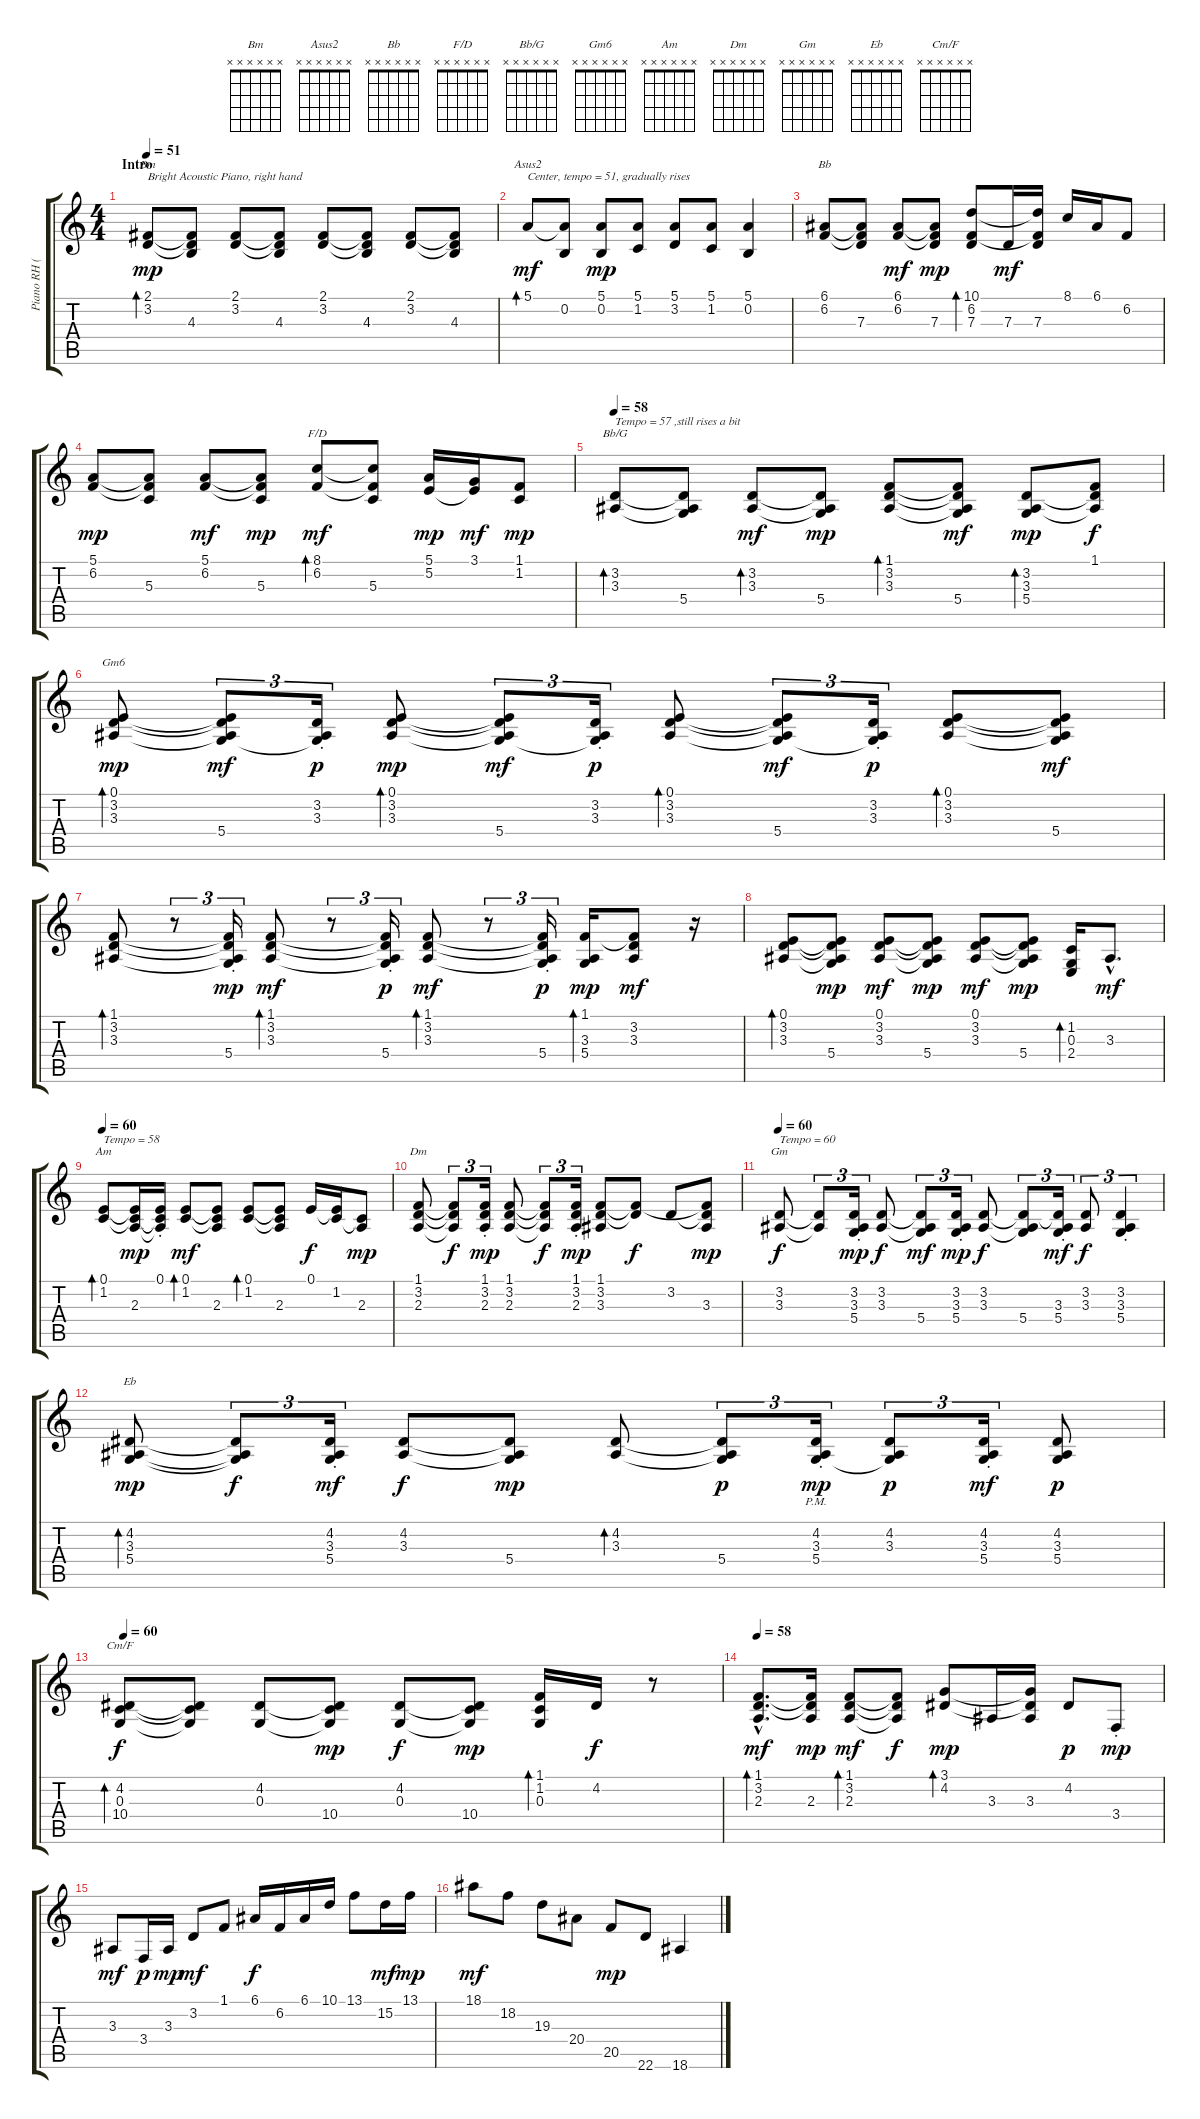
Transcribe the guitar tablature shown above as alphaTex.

\track ("Piano RH (Wright)" "Piano RH (") {instrument brightacousticpiano}
\staff {score tabs}
\tuning (E4 B3 G3 D3 A2 E2) {hide}
\chord ("Bm" x x x x x x)
\chord ("Asus2" x x x x x x)
\chord ("Bb" x x x x x x)
\chord ("F/D" x x x x x x)
\chord ("Bb/G" x x x x x x)
\chord ("Gm6" x x x x x x)
\chord ("Am" x x x x x x)
\chord ("Dm" x x x x x x)
\chord ("Gm" x x x x x x)
\chord ("Eb" x x x x x x)
\chord ("Cm/F" x x x x x x)
\ts (4 4)
\section ("" "Intro")
\tempo 51
\tempo 57
\tempo 51
\clef g2
\ks c
(2.1 3.2).8{bd 120 ch "Bm" txt "Bright Acoustic Piano, right hand" dy mp volume 7 balance 8 instrument brightacousticpiano} (2.1{t} 3.2{t} 4.3).8 (2.1 3.2).8 (2.1{t} 3.2{t} 4.3).8 (2.1 3.2).8 (2.1{t} 3.2{t} 4.3).8 (2.1 3.2).8 (2.1{t} 3.2{t} 4.3).8 |
5.1.8{bd 60 ch "Asus2" txt "Center, tempo = 51, gradually rises " dy mf volume 10} (5.1{t} 0.2).8 (5.1 0.2).8{dy mp} (5.1 1.2).8 (5.1 3.2).8 (5.1 1.2).8 (5.1 0.2).4 |
(6.1 6.2).8{ch "Bb"} (6.1{t} 6.2{t} 7.3).8 (6.1 6.2).8{dy mf} (6.1{t} 6.2{t} 7.3).8{dy mp} (10.1 6.2 7.3).8{bd 120} 7.3.16{dy mf} (10.1{t} 6.2{t} 7.3).16 8.1.16 6.1.16 6.2.8 |
(5.1 6.2).8{dy mp} (5.1{t} 6.2{t} 5.3).8 (5.1 6.2).8{dy mf} (5.1{t} 6.2{t} 5.3).8{dy mp} (8.1 6.2).8{bd 240 ch "F/D" dy mf} (8.1{t} 6.2{t} 5.3).8 (5.1 5.2).16{dy mp} (3.1 5.2{t}).16{dy mf} (1.1 1.2).8{dy mp} |
\tempo 58
(3.2 3.3).8{bd 30 ch "Bb/G" txt "Tempo = 57 ,still rises a bit"} (3.2{t} 3.3{t} 5.4).8 (3.2 3.3).8{bd 120 dy mf} (3.2{t} 3.3{t} 5.4).8{dy mp} (1.1 3.2 3.3).8{bd 120} (1.1{t} 3.2{t} 3.3{t} 5.4).8{dy mf} (3.2 3.3 5.4).8{bd 240 dy mp} (1.1 3.2{t} 3.3{t}).8{dy f} |
(0.1 3.2 3.3).8{bd 60 ch "Gm6" dy mp} (0.1{t} 3.2{t} 3.3{t} 5.4).8{tu (3 2) dy mf} (3.2{st} 3.3{st} 5.4{t}).16{tu (3 2) dy p} (0.1 3.2 3.3).8{bd 60 dy mp} (0.1{t} 3.2{t} 3.3{t} 5.4).8{tu (3 2) dy mf} (3.2{st} 3.3{st} 5.4{t}).16{tu (3 2) dy p} (0.1 3.2 3.3).8{bd 60} (0.1{t} 3.2{t} 3.3{t} 5.4).8{tu (3 2) dy mf} (3.2{st} 3.3{st} 5.4{t}).16{tu (3 2) dy p} (0.1 3.2 3.3).8{bd 60} (0.1{t} 3.2{t} 3.3{t} 5.4).8{dy mf} |
(1.1 3.2 3.3).8{bd 120} r.8{tu (3 2)} (1.1{t} 3.2{t} 3.3{t} 5.4{st}).16{tu (3 2) dy mp} (1.1 3.2 3.3).8{bd 60 dy mf} r.8{tu (3 2)} (1.1{t} 3.2{t} 3.3{t} 5.4{st}).16{tu (3 2) dy p} (1.1 3.2 3.3).8{bd 60 dy mf} r.8{tu (3 2)} (1.1{t} 3.2{t} 3.3{t} 5.4{st}).16{tu (3 2) dy p} (1.1 3.3 5.4).16{bd 60 dy mp} (1.1{t} 3.2 3.3).8{dy mf} r.16 |
(0.1 3.2 3.3).8{bd 30} (0.1{t} 3.2{t} 3.3{t} 5.4).8{dy mp} (0.1 3.2 3.3).8{dy mf} (0.1{t} 3.2{t} 3.3{t} 5.4).8{dy mp} (0.1 3.2 3.3).8{dy mf} (0.1{t} 3.2{t} 3.3{t} 5.4).8{dy mp} (1.2 0.3 2.4).16{bd 30} 3.3{hac}.8{d dy mf} |
\tempo 60
(0.1 1.2).8{bd 60 ch "Am" txt "Tempo = 58"} (0.1{t} 1.2{t} 2.3).16{dy mp} (0.1{st} 1.2{t} 2.3{t}).16 (0.1 1.2).8{bd 60 dy mf} (0.1{t} 1.2{t} 2.3).8 (0.1 1.2).8{bd 120} (0.1{t} 1.2{t} 2.3).8 0.1.16{dy f} (0.1{t} 1.2).16 (1.2{t} 2.3).8{dy mp} |
(1.1 3.2 2.3).8{ch "Dm"} (1.1{t} 3.2{t} 2.3{t}).8{tu (3 2) dy f} (1.1{st} 3.2{st} 2.3{st}).16{tu (3 2) dy mp} (1.1 3.2 2.3).8 (1.1{t} 3.2{t} 2.3{t}).8{tu (3 2) dy f} (1.1{st} 3.2{st} 2.3{st}).16{tu (3 2) dy mp} (1.1 3.2 3.3).8 (1.1{t} 3.2{t}).8{dy f} 3.2.8 (1.1{t} 3.2{t} 3.3).8{dy mp} |
\tempo 60
(3.2 3.3).8{ch "Gm" txt "Tempo = 60" dy f} (3.2{t} 3.3{t}).8{tu (3 2)} (3.2{st} 3.3{st} 5.4{st}).16{tu (3 2) dy mp} (3.2 3.3).8{dy f} (3.2{t} 3.3{t} 5.4).8{tu (3 2) dy mf} (3.2{st} 3.3{st} 5.4{st}).16{tu (3 2) dy mp} (3.2 3.3).8{dy f} (3.2{t} 3.3{t} 5.4).8{tu (3 2)} (3.2{t} 3.3{st} 5.4{st}).16{tu (3 2) dy mf} (3.2 3.3).8{tu (3 2) dy f} (3.2{st} 3.3{st} 5.4{st}).4{tu (3 2)} |
(4.2 3.3 5.4).8{bd 30 ch "Eb" dy mp} (4.2{t} 3.3{t} 5.4{t}).8{tu (3 2) dy f} (4.2{st} 3.3{st} 5.4{st}).16{tu (3 2) dy mf} (4.2 3.3).8{dy f} (4.2{t} 3.3{t} 5.4).8{dy mp} (4.2 3.3).8{bd 120} (4.2{t} 3.3{t} 5.4).8{tu (3 2) dy p} (4.2{st} 3.3{st} 5.4{pm}).16{tu (3 2) dy mp} (4.2 3.3 5.4{t}).8{tu (3 2) dy p} (4.2{st} 3.3{st} 5.4{st}).16{tu (3 2) dy mf} (4.2 3.3 5.4).8{dy p} |
\tempo 60
(4.2 0.3 10.4).8{bd 30 ch "Cm/F" dy f volume 13} (4.2{t} 0.3{t} 10.4{t}).8 (4.2 0.3).8 (4.2{t} 0.3{t} 10.4).8{dy mp} (4.2 0.3).8{dy f} (4.2{t} 0.3{t} 10.4).8{dy mp} (1.1 1.2 0.3).16{bd 60} 4.2.16{dy f} r.8 |
\tempo 58
(1.1{hac} 3.2{hac} 2.3{hac}).8{d bd 60 dy mf} (1.1{t} 3.2{t} 2.3).16{dy mp} (1.1 3.2 2.3).8{bd 30 dy mf} (1.1{t} 3.2{t} 2.3{t}).8{dy f} (3.1 4.2).8{bd 60 dy mp} 3.3.16 (3.1{t} 4.2{t} 3.3).16 4.2.8{dy p} 3.4{st}.8{dy mp} |
3.3.8{dy mf} 3.4.16{dy p} 3.3.16{dy mp} 3.2.8{dy mf} 1.1.8 6.1.16{dy f} 6.2.16 6.1.16 10.1.16 13.1.8 15.2.16{dy mf} 13.1.16{dy mp} |
18.1.8{dy mf} 18.2.8 19.3.8 20.4.8 20.5.8{dy mp} 22.6.8 18.6.4
